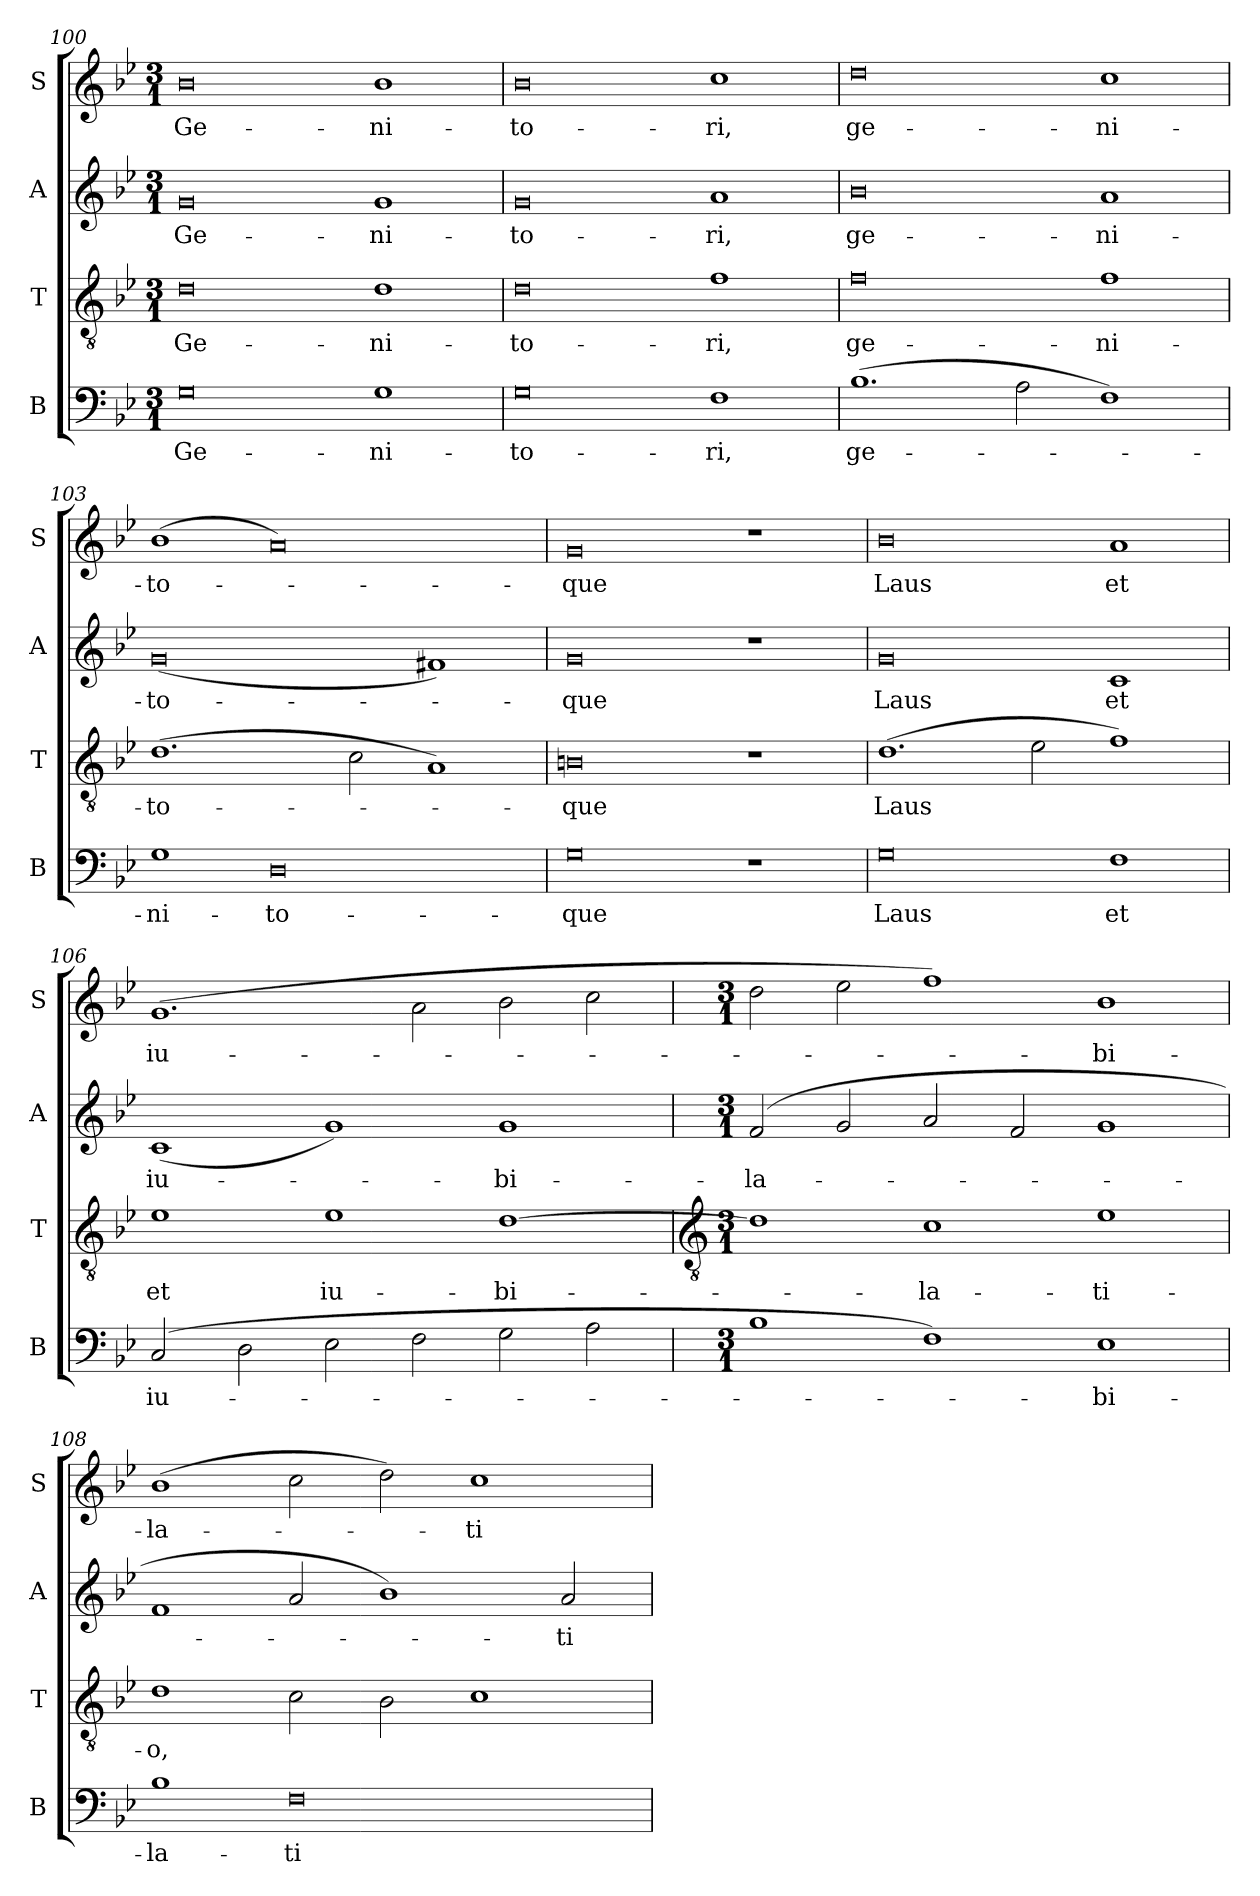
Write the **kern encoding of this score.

**kern	**text	**kern	**text	**kern	**text	**kern	**text
*part4	*part4	*part3	*part3	*part2	*part2	*part1	*part1
*staff4	*staff4	*staff3	*staff3	*staff2	*staff2	*staff1	*staff1
*I"B	*	*I"T	*	*I"A	*	*I"S	*
*I'B	*	*I'T	*	*I'A	*	*I'S	*
!!LO:LB:g=z
*clefF4	*	*clefGv2	*	*clefG2	*	*clefG2	*
*k[b-e-]	*	*k[b-e-]	*	*k[b-e-]	*	*k[b-e-]	*
*B-:	*	*B-:	*	*B-:	*	*B-:	*
*M3/1	*	*M3/1	*	*M3/1	*	*M3/1	*
=100	=100	=100	=100	=100	=100	=100	=100
!	!LO:LY:b	!	!LO:LY:b	!	!LO:LY:b	!	!LO:LY:b
0G	Ge-	0d	Ge-	0g	Ge-	0b-	Ge-
!	!LO:LY:b	!	!LO:LY:b	!	!LO:LY:b	!	!LO:LY:b
1G	-ni-	1d	-ni-	1g	-ni-	1b-	-ni-
=101	=101	=101	=101	=101	=101	=101	=101
!	!LO:LY:b	!	!LO:LY:b	!	!LO:LY:b	!	!LO:LY:b
0G	-to-	0d	-to-	0g	-to-	0b-	-to-
!	!LO:LY:b	!	!LO:LY:b	!	!LO:LY:b	!	!LO:LY:b
1F	-ri,	1f	-ri,	1a	-ri,	1cc	-ri,
=102	=102	=102	=102	=102	=102	=102	=102
!	!LO:LY:b	!	!LO:LY:b	!	!LO:LY:b	!	!LO:LY:b
(>1.B-	ge-	0f	ge-	0b-	ge-	0dd	ge-
2A	.	.	.	.	.	.	.
!	!	!	!LO:LY:b	!	!LO:LY:b	!	!LO:LY:b
1F)	.	1f	-ni-	1a	-ni-	1cc	-ni-
=103	=103	=103	=103	=103	=103	=103	=103
!	!LO:LY:b	!	!LO:LY:b	!	!LO:LY:b	!	!LO:LY:b
1G	ni-	(>1.d	-to-	(<0g	-to-	(<1b-	-to-
!	!LO:LY:b	!	!	!	!	!	!
0D	-to-	.	.	.	.	0a)	.
.	.	2c	.	.	.	.	.
.	.	1A)	.	1f#X)	.	.	.
=104	=104	=104	=104	=104	=104	=104	=104
!	!LO:LY:b	!	!LO:LY:b	!	!LO:LY:b	!	!LO:LY:b
0G	-que	0Bn	que	0g	que	0g	que
1r	.	1r	.	1r	.	1r	.
=105	=105	=105	=105	=105	=105	=105	=105
!	!LO:LY:b	!	!LO:LY:b	!	!LO:LY:b	!	!LO:LY:b
0G	Laus	(>1.d	Laus	0g	Laus	0b-	Laus
.	.	2e-	.	.	.	.	.
!	!LO:LY:b	!	!	!	!LO:LY:b	!	!LO:LY:b
1F	et	1f)	.	1c	et	1a	et
=106	=106	=106	=106	=106	=106	=106	=106
!	!LO:LY:b	!	!LO:LY:b	!	!LO:LY:b	!	!LO:LY:b
(>2C	iu-	1e-	et	(<1c	iu-	(>1.g	iu-
2D	.	.	.	.	.	.	.
!	!	!	!LO:LY:b	!	!	!	!
2E-	.	1e-	iu-	1g)	.	.	.
2F	.	.	.	.	.	2a\	.
!	!	!	!LO:LY:b	!	!LO:LY:b	!	!
2G	.	[1d	-bi-	1g	bi-	2b-	.
2A	.	.	.	.	.	2cc	.
!!LO:LB:g=z
=107	=107	=107	=107	=107	=107	=107	=107
*	*	*clefGv2	*	*	*	*	*
*M3/1	*	*M3/1	*	*M3/1	*	*M3/1	*
!	!	!	!	!	!LO:LY:b	!	!
1B-	.	1d]	.	(<2f	-la-	2dd	.
.	.	.	.	2g	.	2ee-	.
!	!	!	!LO:LY:b	!	!	!	!
1F)	.	1c	la-	2a	.	1ff)	.
.	.	.	.	2f	.	.	.
!	!LO:LY:b	!	!LO:LY:b	!	!	!	!LO:LY:b
1E-	bi-	1e-	-ti-	1g	.	1b-	bi-
=108	=108	=108	=108	=108	=108	=108	=108
!	!LO:LY:b	!	!LO:LY:b	!	!	!	!LO:LY:b
1B-	-la-	1d	-o,	1f	.	(>1b-	-la-
!	!LO:LY:b	!	!	!	!	!	!
0F	-ti-	2c	.	2a	.	2cc	.
.	.	2B-	.	1b-)	.	2dd)	.
!	!	!	!	!	!	!	!LO:LY:b
.	.	1c	.	.	.	1cc	ti-
!	!	!	!	!	!LO:LY:b	!	!
.	.	.	.	2a	ti-	.	.
=	=	=	=	=	=	=	=
*-	*-	*-	*-	*-	*-	*-	*-
